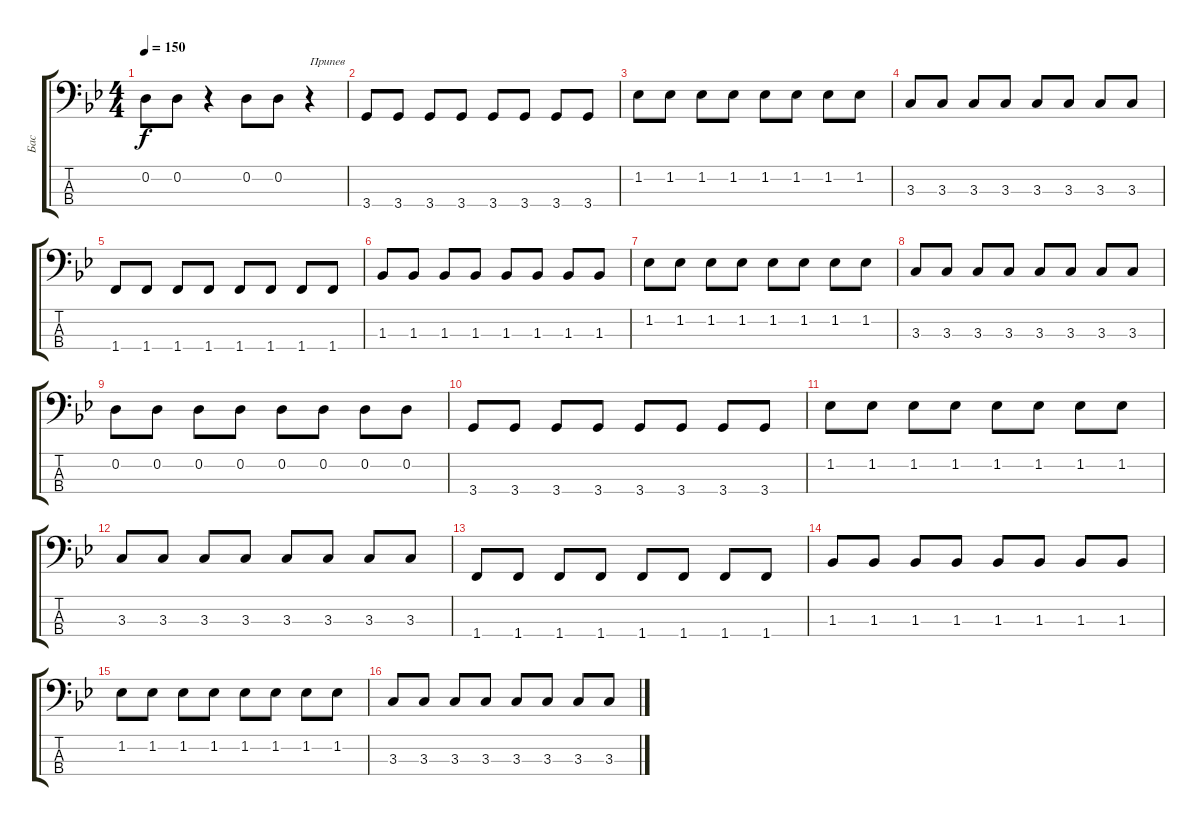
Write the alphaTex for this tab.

\track ("Бас" "Бас") {instrument electricbassfinger}
\staff {score tabs}
\tuning (G2 D2 A1 E1) {hide}
\ts (4 4)
\tempo 150
\clef f4
\ks gminor
0.2.8{dy f} 0.2.8 r.4 0.2.8 0.2.8 r.4{txt "Припев"} |
3.4.8 3.4.8 3.4.8 3.4.8 3.4.8 3.4.8 3.4.8 3.4.8 |
1.2.8 1.2.8 1.2.8 1.2.8 1.2.8 1.2.8 1.2.8 1.2.8 |
3.3.8 3.3.8 3.3.8 3.3.8 3.3.8 3.3.8 3.3.8 3.3.8 |
1.4.8 1.4.8 1.4.8 1.4.8 1.4.8 1.4.8 1.4.8 1.4.8 |
1.3.8 1.3.8 1.3.8 1.3.8 1.3.8 1.3.8 1.3.8 1.3.8 |
1.2.8 1.2.8 1.2.8 1.2.8 1.2.8 1.2.8 1.2.8 1.2.8 |
3.3.8 3.3.8 3.3.8 3.3.8 3.3.8 3.3.8 3.3.8 3.3.8 |
0.2.8 0.2.8 0.2.8 0.2.8 0.2.8 0.2.8 0.2.8 0.2.8 |
3.4.8 3.4.8 3.4.8 3.4.8 3.4.8 3.4.8 3.4.8 3.4.8 |
1.2.8 1.2.8 1.2.8 1.2.8 1.2.8 1.2.8 1.2.8 1.2.8 |
3.3.8 3.3.8 3.3.8 3.3.8 3.3.8 3.3.8 3.3.8 3.3.8 |
1.4.8 1.4.8 1.4.8 1.4.8 1.4.8 1.4.8 1.4.8 1.4.8 |
1.3.8 1.3.8 1.3.8 1.3.8 1.3.8 1.3.8 1.3.8 1.3.8 |
1.2.8 1.2.8 1.2.8 1.2.8 1.2.8 1.2.8 1.2.8 1.2.8 |
3.3.8 3.3.8 3.3.8 3.3.8 3.3.8 3.3.8 3.3.8 3.3.8
